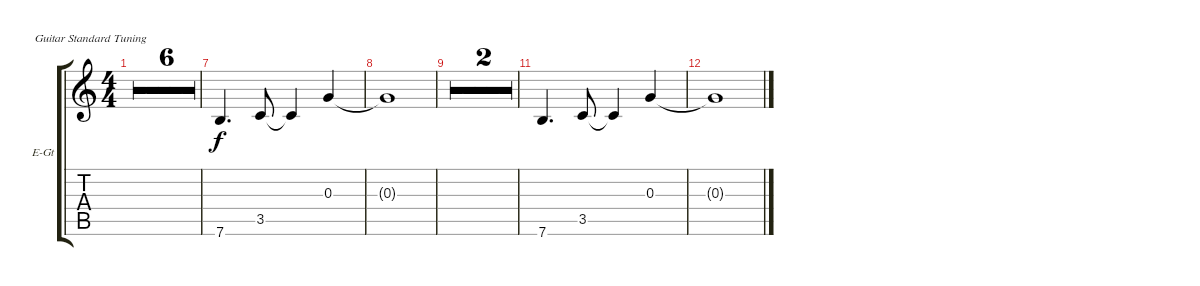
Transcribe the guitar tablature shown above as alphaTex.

\defaultSystemsLayout 4
\bracketExtendMode groupsimilarinstruments
\firstSystemTrackNameOrientation horizontal
\otherSystemsTrackNameOrientation horizontal
\track ("Electric Guitar" "E-Gt") {multiBarRest instrument electricguitarclean}
\staff {score tabs}
\tuning (E4 B3 G3 D3 A2 E2)
\ts (4 4)
\tempo 180
\clef g2
\scale
0.333333
\ks c
|
\scale
0.333333 |
\scale
0.333333 |
\scale
0.333333 |
\scale
0.333333 |
|
7.6.4{d} 3.5.8 3.5{t}.4 0.3.4 |
0.3{t}.1 |
|
|
7.6.4{d} 3.5.8 3.5{t}.4 0.3.4 |
0.3{t}.1
